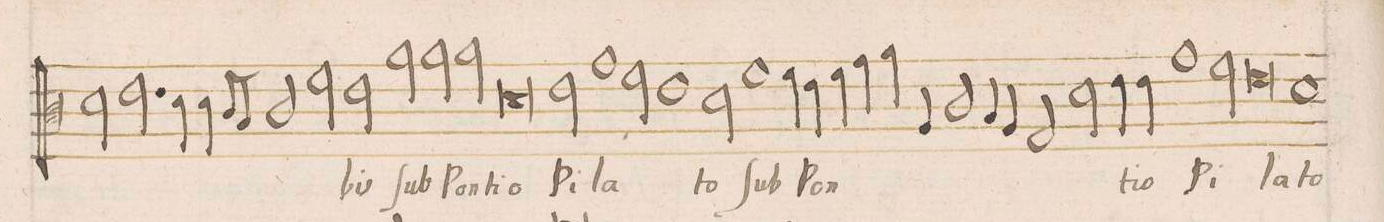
**kern	**text
*I"DISCANTVS	*
*clefC3	*
*k[]	*
*met(C|)	*
*M2/1	*
2d\	.
2.e\	.
4d\	.
4d\	.
8c/L	.
8B/J	.
=98-	=98-
2c/	.
2f\	.
2e\	-bis
2a\	ſub
=99-	=99-
2a\	Pon-
2a\	-ti-
0d\	-o
=100-	=100-
2e\	Pi-
1g\	-la-
=101-	=101-
2f\	.
1e\	.
=102-	=102-
2d\	-to
1f\	ſub
4f\	Pon-
4e\	.
=103-	=103-
4f\	.
4g\	.
4a\	.
4A/	.
2c/	.
4B/	.
4A/	.
=104-	=104-
2G/	.
2d\	.
4e\	-ti-
4e\	-o
1g\	Pi-
=105-	=105-
2f\	.
0e\	-la-
=106-	=106-
1d\	-to
=107-	=107-
*-	*-
